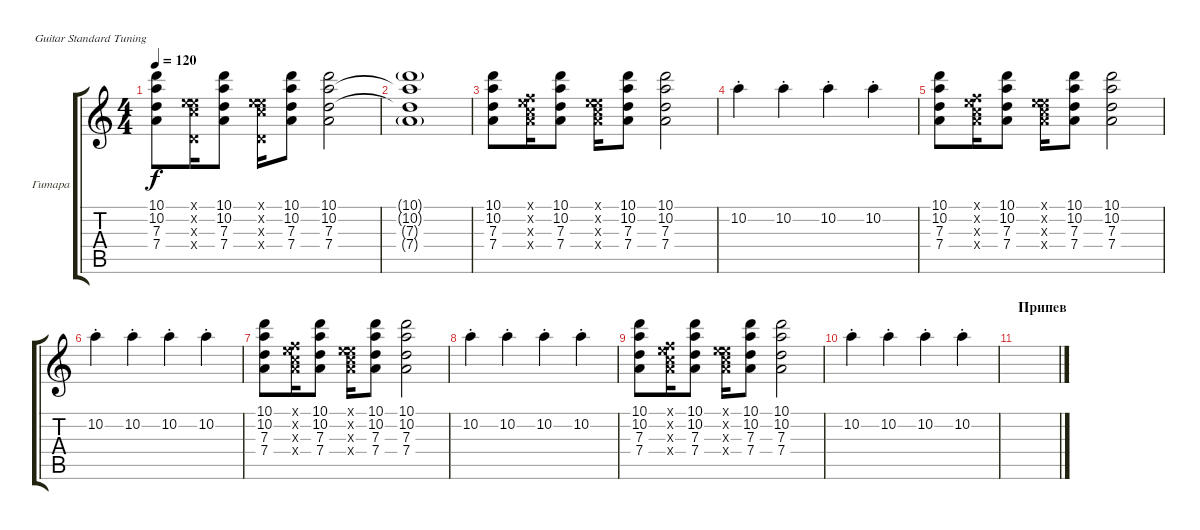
\defaultSystemsLayout 4
\bracketExtendMode groupsimilarinstruments
\firstSystemTrackNameOrientation horizontal
\otherSystemsTrackNameOrientation horizontal
\track ("Ю.Каспарян (Overdrive)" "Гитара") {instrument electricguitarclean}
\staff {score tabs}
\tuning (E4 B3 G3 D3 A2 E2)
\ts (4 4)
\tempo 120
\clef g2
\ks c
(10.2 7.3 7.4 10.1).8{dy f} (5.3{x} 5.2{x} 0.4{x} 0.1{x}).16 (7.3 10.2 7.4 10.1).8 (5.2{x} 5.3{x} 0.4{x} 0.1{x}).16 (10.2 7.3 7.4 10.1).8 (10.2 7.3 7.4 10.1).2 |
(10.2{t} 7.3{t} 7.4{g} 10.1{g}).1 |
(10.2 7.3 7.4 10.1).8 (7.4{x} 5.3{x} 5.2{x} 1.1{x}).16 (7.4 7.3 10.2 10.1).8 (5.2{x} 5.3{x} 7.4{x} 0.1{x}).16 (10.2 7.3 7.4 10.1).8 (10.2 7.4 7.3 10.1).2 |
10.2{st}.4 10.2{st}.4 10.2{st}.4 10.2{st}.4 |
(10.2 7.3 7.4 10.1).8 (7.4{x} 5.3{x} 5.2{x} 1.1{x}).16 (7.4 7.3 10.2 10.1).8 (5.2{x} 5.3{x} 7.4{x} 0.1{x}).16 (10.2 7.3 7.4 10.1).8 (10.2 7.4 7.3 10.1).2 |
10.2{st}.4 10.2{st}.4 10.2{st}.4 10.2{st}.4 |
(10.2 7.3 7.4 10.1).8 (7.4{x} 5.3{x} 5.2{x} 1.1{x}).16 (7.4 7.3 10.2 10.1).8 (5.2{x} 5.3{x} 7.4{x} 0.1{x}).16 (10.2 7.3 7.4 10.1).8 (10.2 7.4 7.3 10.1).2 |
10.2{st}.4 10.2{st}.4 10.2{st}.4 10.2{st}.4 |
(10.2 7.3 7.4 10.1).8 (7.4{x} 5.3{x} 5.2{x} 1.1{x}).16 (7.4 7.3 10.2 10.1).8 (5.2{x} 5.3{x} 7.4{x} 0.1{x}).16 (10.2 7.3 7.4 10.1).8 (10.2 7.4 7.3 10.1).2 |
10.2{st}.4 10.2{st}.4 10.2{st}.4 10.2{st}.4 |
\section ("" "Припев")
